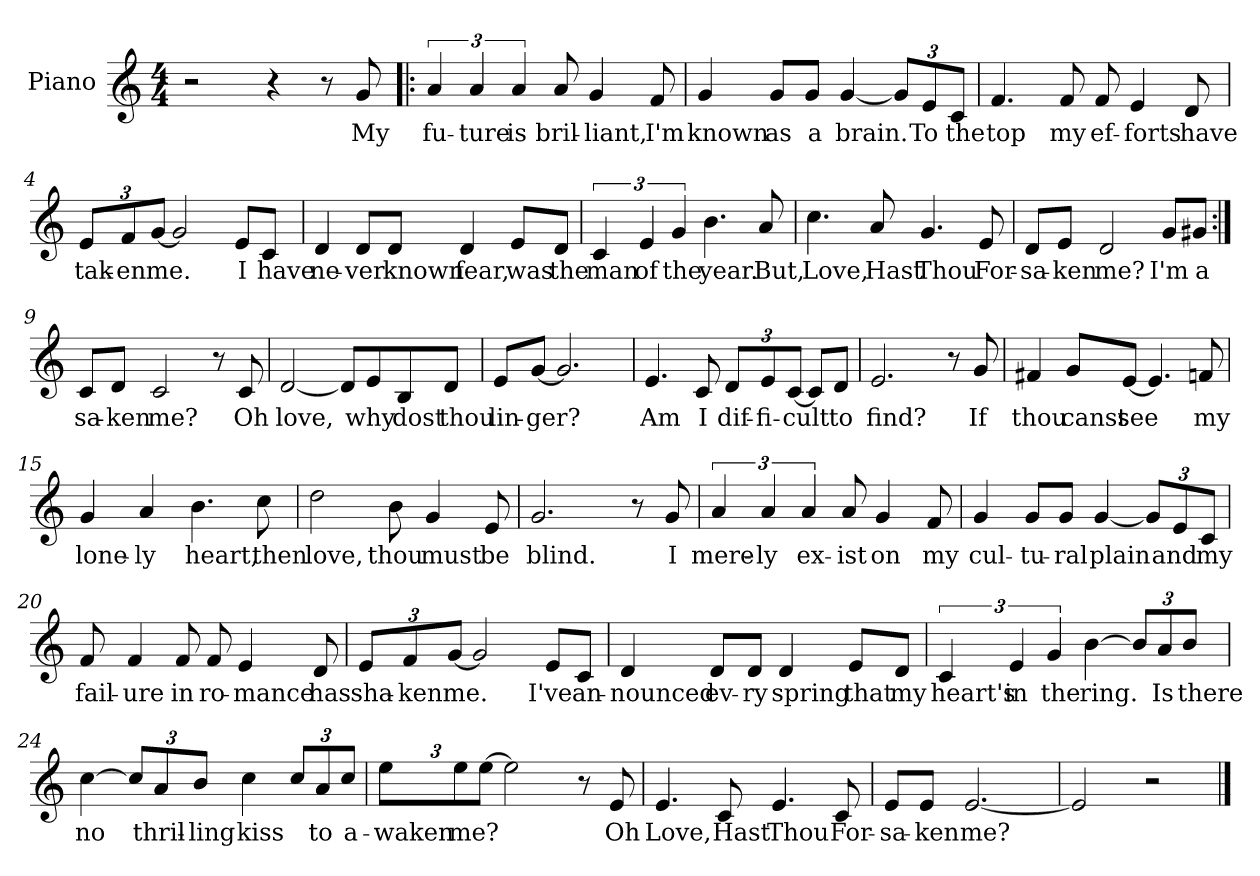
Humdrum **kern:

**kern	**text
*part1	*part1
*staff1	*staff1
*I"Piano	*
*I'Pno	*
*clefG2	*
*M4/4	*
=	=
2r	.
4r	.
8r	.
8g/	My
=1!|:	=1!|:
6a/	fu-
6a/	-ture
6a/	is
8a/	bril-
4g/	-liant,
8f/	I'm
=2	=2
4g/	known
8g/L	as
8g/J	a
[4g/	brain.
*Xbrackettup	*
12g/L]	.
12e/	To
12c/J	the
=3	=3
4.f/	top
8f/	my
8f/	ef-
4e/	-forts
8d/	have
!!LO:LB:g=z
=4	=4
12e/L	tak-
12f/	-en
[12g/J	me.
2g/]	.
8e/L	I
8c/J	have
=5	=5
4d/	ne-
8d/L	-ver
8d/J	known
4d/	fear,
8e/L	was
8d/J	the
=6	=6
*brackettup	*
6c/	man
6e/	of
6g/	the
4.b\	year.
8a/	But,
=7	=7
4.cc\	Love,
8a/	Hast
4.g/	Thou
8e/	For-
!!LO:LB:g=z
=8	=8
8d/L	-sa-
8e/J	-ken
2d/	me?
8g/L	I'm
8g#X/J	a
=9:|!	=9:|!
8c/L	sa-
8d/J	-ken
2c/	me?
8r	.
8c/	Oh
=10	=10
[2d/	love,
8d/L]	.
8e/	why
8B/	dost
8d/J	thou
=11	=11
8e/L	lin-
[8g/J	-ger?
2.g/]	.
=12	=12
4.e/	Am
8c/	I
*Xbrackettup	*
12d/L	dif-
12e/	-fi-
[12c/J	-cult
8c/L]	.
8d/J	to
!!LO:LB:g=z
=13	=13
2.e/	find?
8r	.
8g/	If
=14	=14
4f#X/	thou
8g/L	canst
[8e/J	see
4.e/]	.
8fn/	my
=15	=15
4g/	lone-
4a/	-ly
4.b\	heart,
8cc\	then
=16	=16
2dd\	love,
8b\	thou
4g/	must
8e/	be
=17	=17
2.g/	blind.
8r	.
8g/	I
!!LO:LB:g=z
=18	=18
*brackettup	*
6a/	mere-
6a/	-ly
6a/	ex-
8a/	-ist
4g/	on
8f/	my
=19	=19
4g/	cul-
8g/L	-tu-
8g/J	-ral
[4g/	plain
*Xbrackettup	*
12g/L]	.
12e/	and
12c/J	my
=20	=20
8f/	fail-
4f/	ure
8f/	in
8f/	ro-
4e/	-mance
8d/	has
=21	=21
12e/L	sha-
12f/	-ken
[12g/J	me.
2g/]	.
8e/L	I've
8c/J	an-
!!LO:LB:g=z
=22	=22
4d/	-nounced
8d/L	ev-
8d/J	-ry
4d/	spring
8e/L	that
8d/J	my
=23	=23
*brackettup	*
6c/	heart's
6e/	in
6g/	the
[4b\	ring.
*Xbrackettup	*
12b/L]	.
12a/	Is
12b/J	there
=24	=24
[4cc\	no
12cc/L]	.
12a/	thril-
12b/J	-ling
4cc\	kiss
12cc/L	.
12a/	to
12cc/J	a-
!!LO:LB:g=z
=25	=25
12ee\L	-waken
12ee\	me?
[12ee\J	.
2ee\]	.
8r	.
8e/	Oh
=26	=26
4.e/	Love,
8c/	Hast
4.e/	Thou
8c/	For-
=27	=27
8e/L	-sa-
8e/J	-ken
[2.e/	me?
=28	=28
2e/]	.
2r	.
==	==
*-	*-
